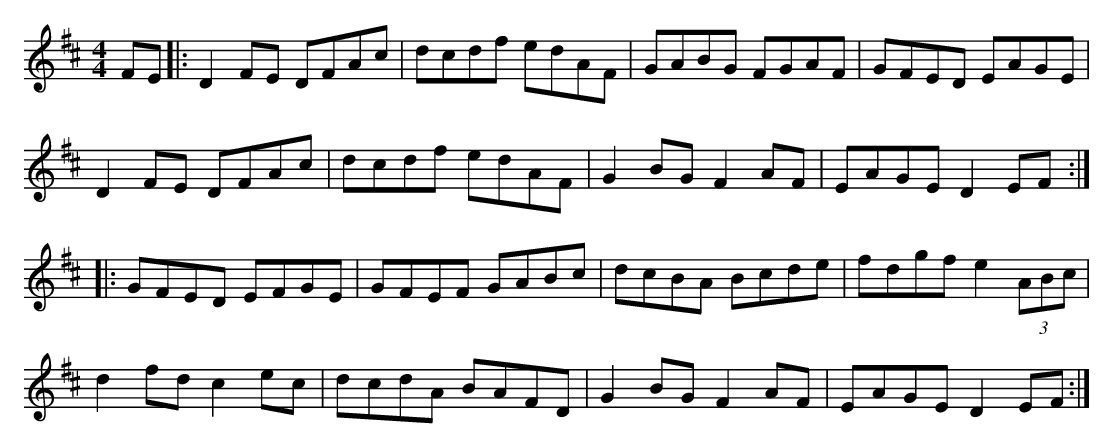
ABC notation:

X:1
M:4/4
K:D
FE|:D2FE DFAc|dcdf edAF|GABG FGAF|GFED EAGE|
D2FE DFAc|dcdf edAF|G2BG F2AF|EAGE D2EF:|
|:GFED EFGE|GFEF GABc|dcBA Bcde|fdgf e2 (3ABc|
d2fd c2ec|dcdA BAFD|G2BG F2AF|EAGE D2EF:|
